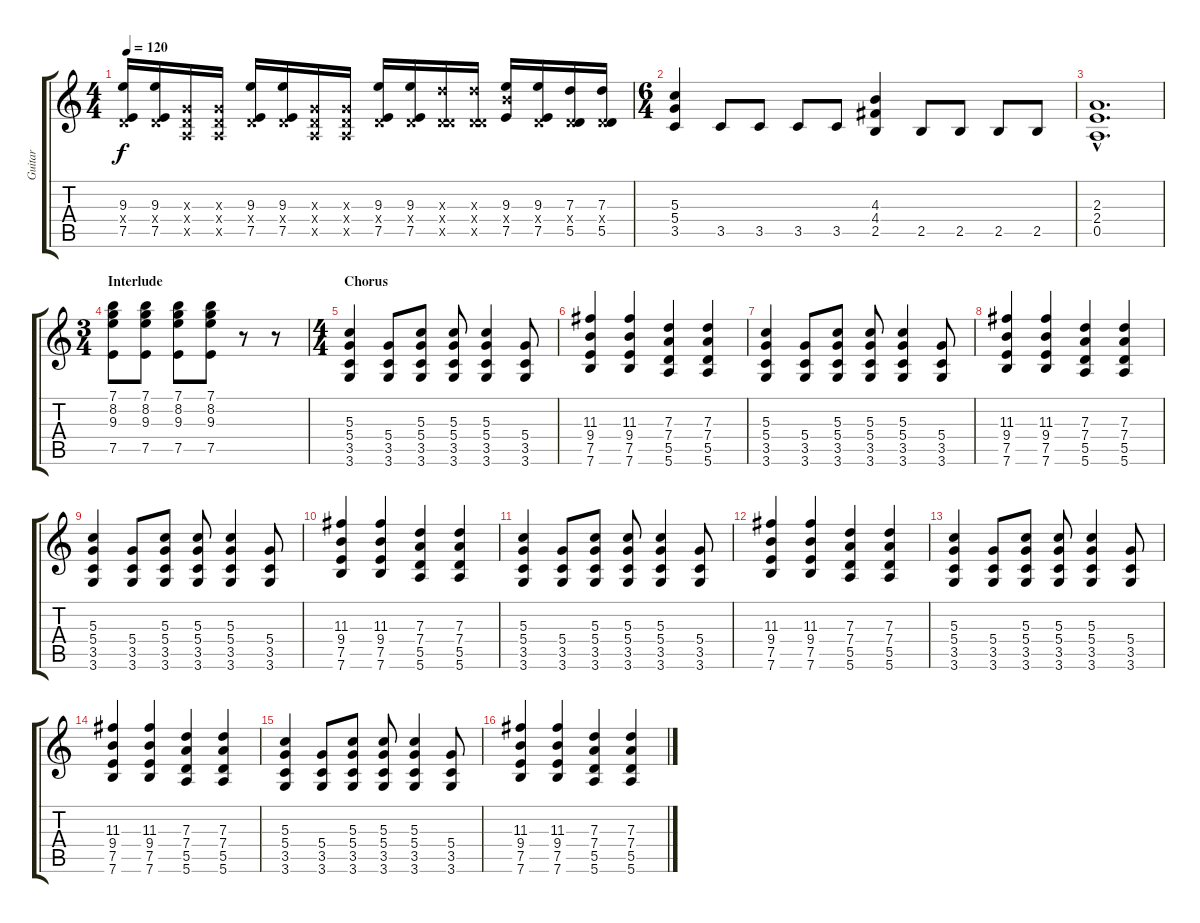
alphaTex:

\track ("Guitar" "Guitar") {instrument overdrivenguitar}
\staff {score tabs}
\tuning (E4 B3 G3 D3 A2 E2) {hide}
\ts (4 4)
\tempo 120
\clef g2
\ks c
(9.3 0.4{x} 7.5).16{dy f} (9.3 0.4{x} 7.5).16 (0.3{x} 0.4{x} 0.5{x}).16 (0.3{x} 0.4{x} 0.5{x}).16 (9.3 0.4{x} 7.5).16 (9.3 0.4{x} 7.5).16 (0.3{x} 0.4{x} 0.5{x}).16 (0.3{x} 0.4{x} 0.5{x}).16 (9.3 0.4{x} 7.5).16 (9.3 0.4{x} 7.5).16 (7.3{x} 0.4{x} 5.5{x}).16 (7.3{x} 0.4{x} 5.5{x}).16 (9.3 9.4{x} 7.5).16 (9.3 0.4{x} 7.5).16 (7.3 0.4{x} 5.5).16 (7.3 0.4{x} 5.5).16 |
\ts (6 4)
(5.3 5.4 3.5).4 3.5.8 3.5.8 3.5.8 3.5.8 (4.3 4.4 2.5).4 2.5.8 2.5.8 2.5.8 2.5.8 |
(2.3{hac} 2.4{hac} 0.5{hac}).1{d} |
\ts (3 4)
\section ("" "Interlude")
(7.1 8.2 9.3 7.5).8 (7.1 8.2 9.3 7.5).8 (7.1 8.2 9.3 7.5).8 (7.1 8.2 9.3 7.5).8 r.8 r.8 |
\ts (4 4)
\section ("" "Chorus")
(5.3 5.4 3.5 3.6).4 (5.4 3.5 3.6).8 (5.3 5.4 3.5 3.6).8 (5.3 5.4 3.5 3.6).8 (5.3 5.4 3.5 3.6).4 (5.4 3.5 3.6).8 |
(11.3 9.4 7.5 7.6).4 (11.3 9.4 7.5 7.6).4 (7.3 7.4 5.5 5.6).4 (7.3 7.4 5.5 5.6).4 |
(5.3 5.4 3.5 3.6).4 (5.4 3.5 3.6).8 (5.3 5.4 3.5 3.6).8 (5.3 5.4 3.5 3.6).8 (5.3 5.4 3.5 3.6).4 (5.4 3.5 3.6).8 |
(11.3 9.4 7.5 7.6).4 (11.3 9.4 7.5 7.6).4 (7.3 7.4 5.5 5.6).4 (7.3 7.4 5.5 5.6).4 |
(5.3 5.4 3.5 3.6).4 (5.4 3.5 3.6).8 (5.3 5.4 3.5 3.6).8 (5.3 5.4 3.5 3.6).8 (5.3 5.4 3.5 3.6).4 (5.4 3.5 3.6).8 |
(11.3 9.4 7.5 7.6).4 (11.3 9.4 7.5 7.6).4 (7.3 7.4 5.5 5.6).4 (7.3 7.4 5.5 5.6).4 |
(5.3 5.4 3.5 3.6).4 (5.4 3.5 3.6).8 (5.3 5.4 3.5 3.6).8 (5.3 5.4 3.5 3.6).8 (5.3 5.4 3.5 3.6).4 (5.4 3.5 3.6).8 |
(11.3 9.4 7.5 7.6).4 (11.3 9.4 7.5 7.6).4 (7.3 7.4 5.5 5.6).4 (7.3 7.4 5.5 5.6).4 |
(5.3 5.4 3.5 3.6).4 (5.4 3.5 3.6).8 (5.3 5.4 3.5 3.6).8 (5.3 5.4 3.5 3.6).8 (5.3 5.4 3.5 3.6).4 (5.4 3.5 3.6).8 |
(11.3 9.4 7.5 7.6).4 (11.3 9.4 7.5 7.6).4 (7.3 7.4 5.5 5.6).4 (7.3 7.4 5.5 5.6).4 |
(5.3 5.4 3.5 3.6).4 (5.4 3.5 3.6).8 (5.3 5.4 3.5 3.6).8 (5.3 5.4 3.5 3.6).8 (5.3 5.4 3.5 3.6).4 (5.4 3.5 3.6).8 |
(11.3 9.4 7.5 7.6).4 (11.3 9.4 7.5 7.6).4 (7.3 7.4 5.5 5.6).4 (7.3 7.4 5.5 5.6).4
